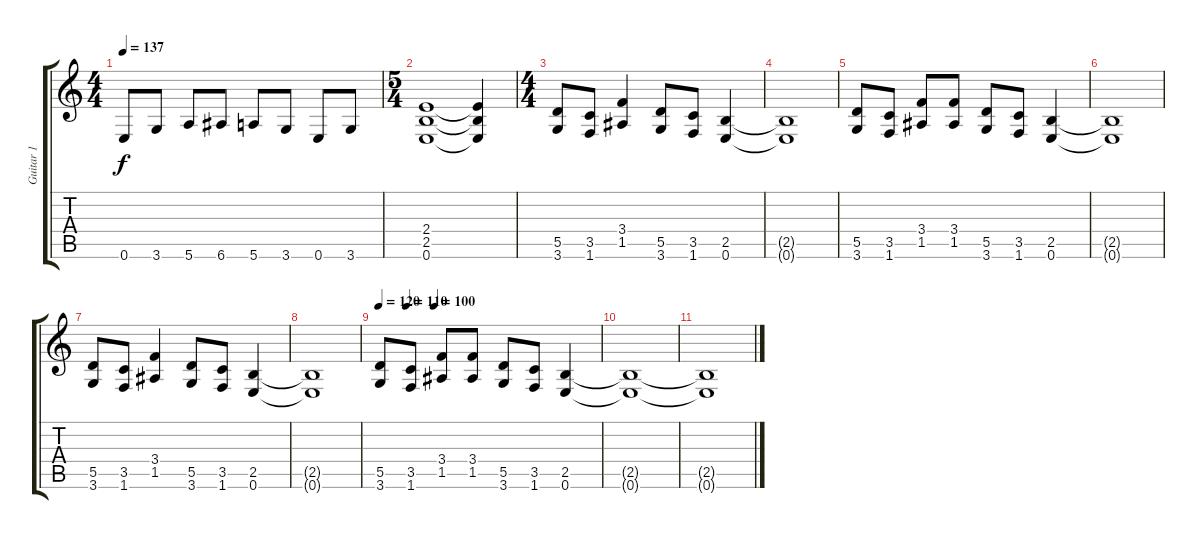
\track ("Guitar 1" "Guitar 1") {instrument distortionguitar}
\staff {score tabs}
\tuning (E4 B3 G3 D3 A2 E2) {hide}
\ts (4 4)
\tempo 137
\clef g2
\ks c
0.6.8{dy f} 3.6.8 5.6.8 6.6.8 5.6.8 3.6.8 0.6.8 3.6.8 |
\ts (5 4)
(2.4 2.5 0.6).1 (2.4{t} 2.5{t} 0.6{t}).4 |
\ts (4 4)
(5.5 3.6).8 (3.5 1.6).8 (3.4 1.5).4 (5.5 3.6).8 (3.5 1.6).8 (2.5 0.6).4 |
(2.5{t} 0.6{t}).1 |
(5.5 3.6).8 (3.5 1.6).8 (3.4 1.5).8 (3.4 1.5).8 (5.5 3.6).8 (3.5 1.6).8 (2.5 0.6).4 |
(2.5{t} 0.6{t}).1 |
(5.5 3.6).8 (3.5 1.6).8 (3.4 1.5).4 (5.5 3.6).8 (3.5 1.6).8 (2.5 0.6).4 |
(2.5{t} 0.6{t}).1 |
\tempo 120
\tempo (110 0.125)
\tempo (100 0.25)
(5.5 3.6).8 (3.5 1.6).8 (3.4 1.5).8 (3.4 1.5).8 (5.5 3.6).8 (3.5 1.6).8 (2.5 0.6).4 |
(2.5{t} 0.6{t}).1 |
(2.5{t} 0.6{t}).1
